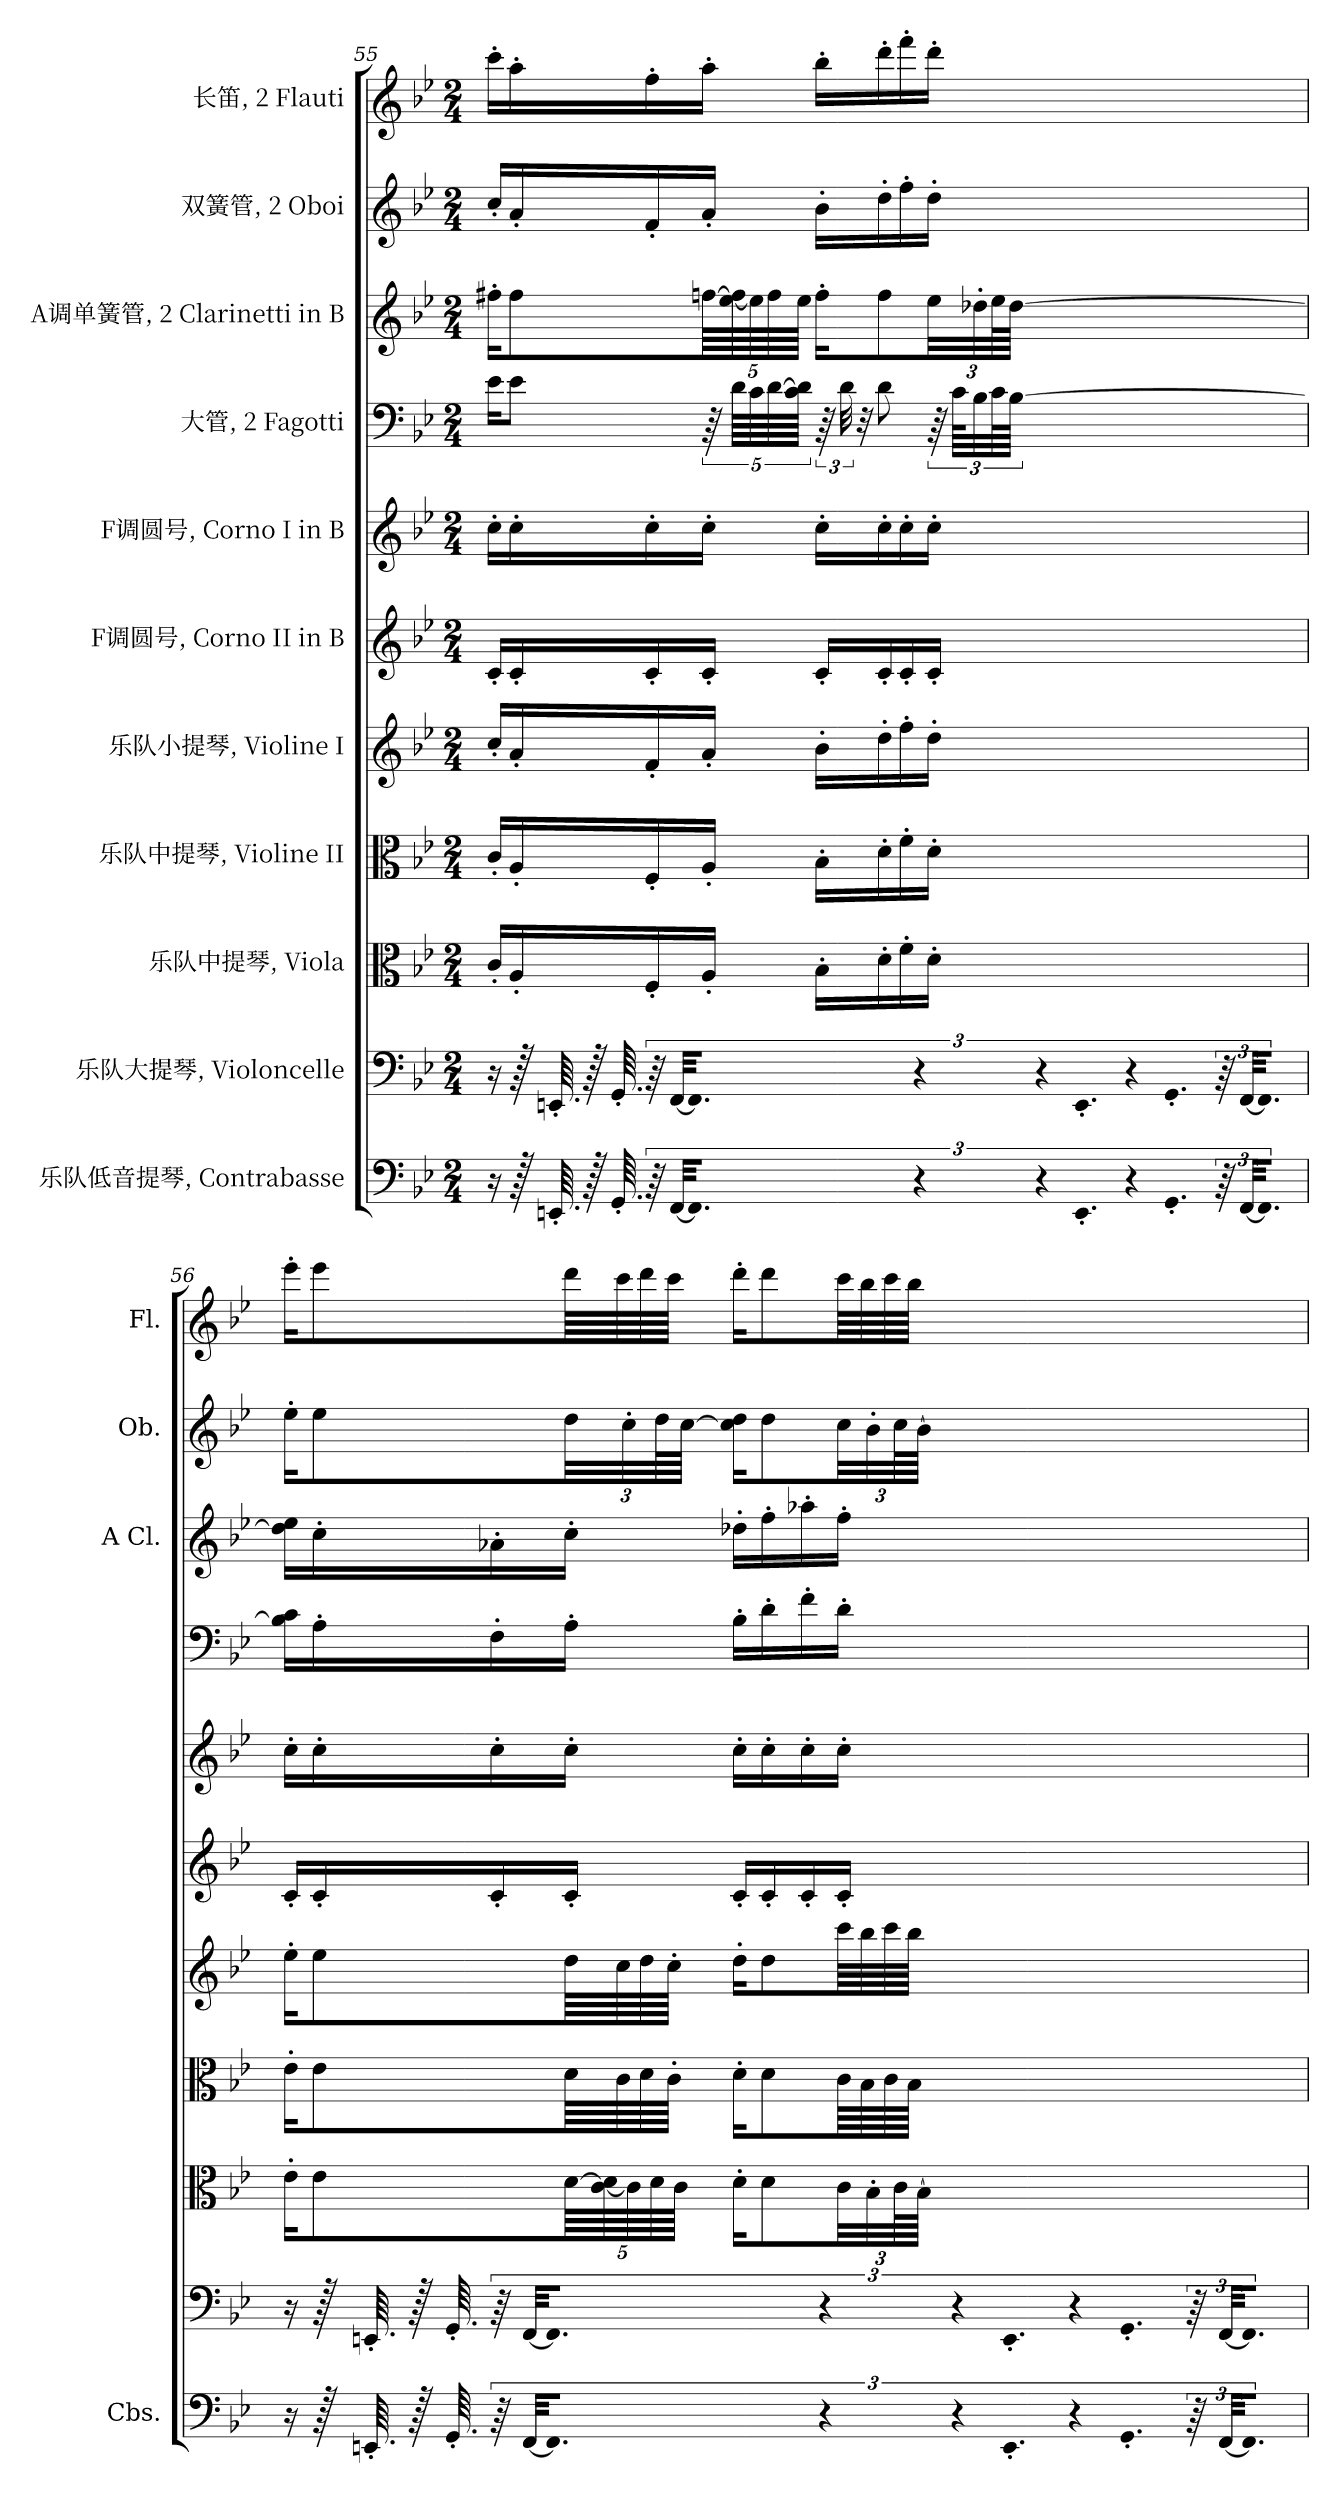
**kern	**kern	**kern	**kern	**kern	**kern	**kern	**kern	**kern	**kern	**kern
*part11	*part10	*part9	*part8	*part7	*part6	*part5	*part4	*part3	*part2	*part1
*staff11	*staff10	*staff9	*staff8	*staff7	*staff6	*staff5	*staff4	*staff3	*staff2	*staff1
*I"乐队低音提琴, Contrabasse	*I"乐队大提琴, Violoncelle	*I"乐队中提琴, Viola	*I"乐队中提琴, Violine II	*I"乐队小提琴, Violine I	*I"F调圆号, Corno II in B	*I"F调圆号, Corno I in B	*I"大管, 2 Fagotti	*I"A调单簧管, 2 Clarinetti in B	*I"双簧管, 2 Oboi	*I"长笛, 2 Flauti
*I'Cbs.	*	*	*	*	*	*	*	*I'A Cl.	*I'Ob.	*I'Fl.
!!LO:PB:g=z
*clefF4	*clefF4	*clefC3	*clefC3	*clefG2	*clefG2	*clefG2	*clefF4	*clefG2	*clefG2	*clefG2
*ITrd7c12	*	*	*	*	*ITrd4c7	*ITrd4c7	*	*ITrd2c3	*	*
*k[b-e-]	*k[b-e-]	*k[b-e-]	*k[b-e-]	*k[b-e-]	*k[b-e-a-]	*k[b-e-a-]	*k[b-e-]	*k[f#]	*k[b-e-]	*k[b-e-]
*M2/4	*M2/4	*M2/4	*M2/4	*M2/4	*M2/4	*M2/4	*M2/4	*M2/4	*M2/4	*M2/4
=55	=55	=55	=55	=55	=55	=55	=55	=55	=55	=55
16r	16r	16c'/LL	16c'/LL	16cc'/LL	16F'/LL	16f'\LL	16e-\KL	16dd#X'\KL	16cc'/LL	16ccc'\LL
128r	128r	16A'/	16A'/	16a'/	16F'/	16f'\	8e-\J	8dd#\	16a'/	16aa'\
64.EEEn'/	64.EEn'/	.	.	.	.	.	.	.	.	.
128r	128r	.	.	.	.	.	.	.	.	.
64.GGG'/	64.GG'/	.	.	.	.	.	.	.	.	.
96r	96r	16F'/	16F'/	16f'/	16F'/	16f'\	.	.	16f'/	16ff'\
[48FFF/KLL	[48FF/KLL	.	.	.	.	.	.	.	.	.
16.FFF/JJ]	16.FF/JJ]	.	.	.	.	.	.	.	.	.
*	*	*	*	*	*	*	*	*Xbrackettup	*	*
.	.	16A'/JJ	16A'/JJ	16a'/JJ	16F'/JJ	16f'\JJ	80r	[80ddn\LLL	16a'/JJ	16aa'\JJ
.	.	.	.	.	.	.	80d\LLLL	[80cc\ 80dd\]	.	.
.	.	.	.	.	.	.	80c\	80cc\]	.	.
.	.	.	.	.	.	.	[80d\	80dd\	.	.
.	.	.	.	.	.	.	80c\ 80d\]JJJJ	80cc\JJJJ	.	.
16r	16r	16B-'\LL	16B-'\LL	16b-'\LL	16F'/LL	16f'\LL	96r	16dd'\KL	16b-'\LL	16bb-'\LL
.	.	.	.	.	.	.	48d\	.	.	.
.	.	.	.	.	.	.	32r	.	.	.
128r	128r	16d'\	16d'\	16dd'\	16F'/	16f'\	8d\	8dd\	16dd'\	16ddd'\
64.EEE'/	64.EE'/	.	.	.	.	.	.	.	.	.
128r	128r	.	.	.	.	.	.	.	.	.
64.GGG'/	64.GG'/	.	.	.	.	.	.	.	.	.
96r	96r	16f'\	16f'\	16ff'\	16F'/	16f'\	.	.	16ff'\	16fff'\
[48FFF/KLL	[48FF/KLL	.	.	.	.	.	.	.	.	.
16.FFF/JJ]	16.FF/JJ]	.	.	.	.	.	.	.	.	.
.	.	16d'\JJ	16d'\JJ	16dd'\JJ	16F'/JJ	16f'\JJ	96r	48cc\LL	16dd'\JJ	16ddd'\JJ
.	.	.	.	.	.	.	96c\KLLL	.	.	.
.	.	.	.	.	.	.	48B-\	48b-X'\	.	.
.	.	.	.	.	.	.	96c\L	96cc\L	.	.
.	.	.	.	.	.	.	[96B-\JJJJ	[96b-\JJJJ	.	.
!!LO:PB:g=z
=56	=56	=56	=56	=56	=56	=56	=56	=56	=56	=56
16r	16r	16e-'\KL	16e-'\KL	16ee-'\KL	16F'/LL	16f'\LL	16B-\] 16c\LL	16b-\] 16cc\LL	16ee-'\KL	16eee-'\KL
128r	128r	8e-\	8e-\	8ee-\	16F'/	16f'\	16A'\	16a'\	8ee-\	8eee-\
64.EEEn'/	64.EEn'/	.	.	.	.	.	.	.	.	.
128r	128r	.	.	.	.	.	.	.	.	.
64.GGG'/	64.GG'/	.	.	.	.	.	.	.	.	.
96r	96r	.	.	.	16F'/	16f'\	16F'\	16fn'\	.	.
[48FFF/KLL	[48FF/KLL	.	.	.	.	.	.	.	.	.
16.FFF/JJ]	16.FF/JJ]	.	.	.	.	.	.	.	.	.
*	*	*Xbrackettup	*	*	*	*	*	*	*Xbrackettup	*
.	.	[80d\LLL	64d\LLL	64dd\LLL	16F'/JJ	16f'\JJ	16A'\JJ	16a'\JJ	48dd\LL	64ddd\LLL
.	.	[80c\ 80d\]	.	.	.	.	.	.	.	.
.	.	.	64c\	64cc\	.	.	.	.	.	64ccc\
.	.	.	.	.	.	.	.	.	48cc'\	.
.	.	80c\]	.	.	.	.	.	.	.	.
.	.	.	64d\	64dd\	.	.	.	.	.	64ddd\
.	.	80d\	.	.	.	.	.	.	.	.
.	.	.	.	.	.	.	.	.	96dd\L	.
.	.	.	64c'\JJJJ	64cc'\JJJJ	.	.	.	.	.	64ccc\JJJJ
.	.	80c\JJJJ	.	.	.	.	.	.	.	.
.	.	.	.	.	.	.	.	.	[96cc\JJJJ	.
16r	16r	16d'\KL	16d'\KL	16dd'\KL	16F'/LL	16f'\LL	16B-'\LL	16b-X'\LL	16cc\] 16dd\KL	16ddd'\KL
128r	128r	8d\	8d\	8dd\	16F'/	16f'\	16d'\	16dd'\	8dd\	8ddd\
64.EEE'/	64.EE'/	.	.	.	.	.	.	.	.	.
128r	128r	.	.	.	.	.	.	.	.	.
64.GGG'/	64.GG'/	.	.	.	.	.	.	.	.	.
96r	96r	.	.	.	16F'/	16f'\	16f'\	16ffn'\	.	.
[48FFF/KLL	[48FF/KLL	.	.	.	.	.	.	.	.	.
16.FFF/JJ]	16.FF/JJ]	.	.	.	.	.	.	.	.	.
.	.	48c\LL	64c\LLL	64ccc\LLL	16F'/JJ	16f'\JJ	16d'\JJ	16dd'\JJ	48cc\LL	64ccc\LLL
.	.	.	64B-\	64bb-\	.	.	.	.	.	64bb-\
.	.	48B-'\	.	.	.	.	.	.	48b-'\	.
.	.	.	64c\	64ccc\	.	.	.	.	.	64ccc\
.	.	96c\L	.	.	.	.	.	.	96cc\L	.
.	.	.	64B-\JJJJ	64bb-\JJJJ	.	.	.	.	.	64bb-\JJJJ
.	.	[96B-\JJJJ	.	.	.	.	.	.	[96b-\JJJJ	.
=	=	=	=	=	=	=	=	=	=	=
*-	*-	*-	*-	*-	*-	*-	*-	*-	*-	*-
